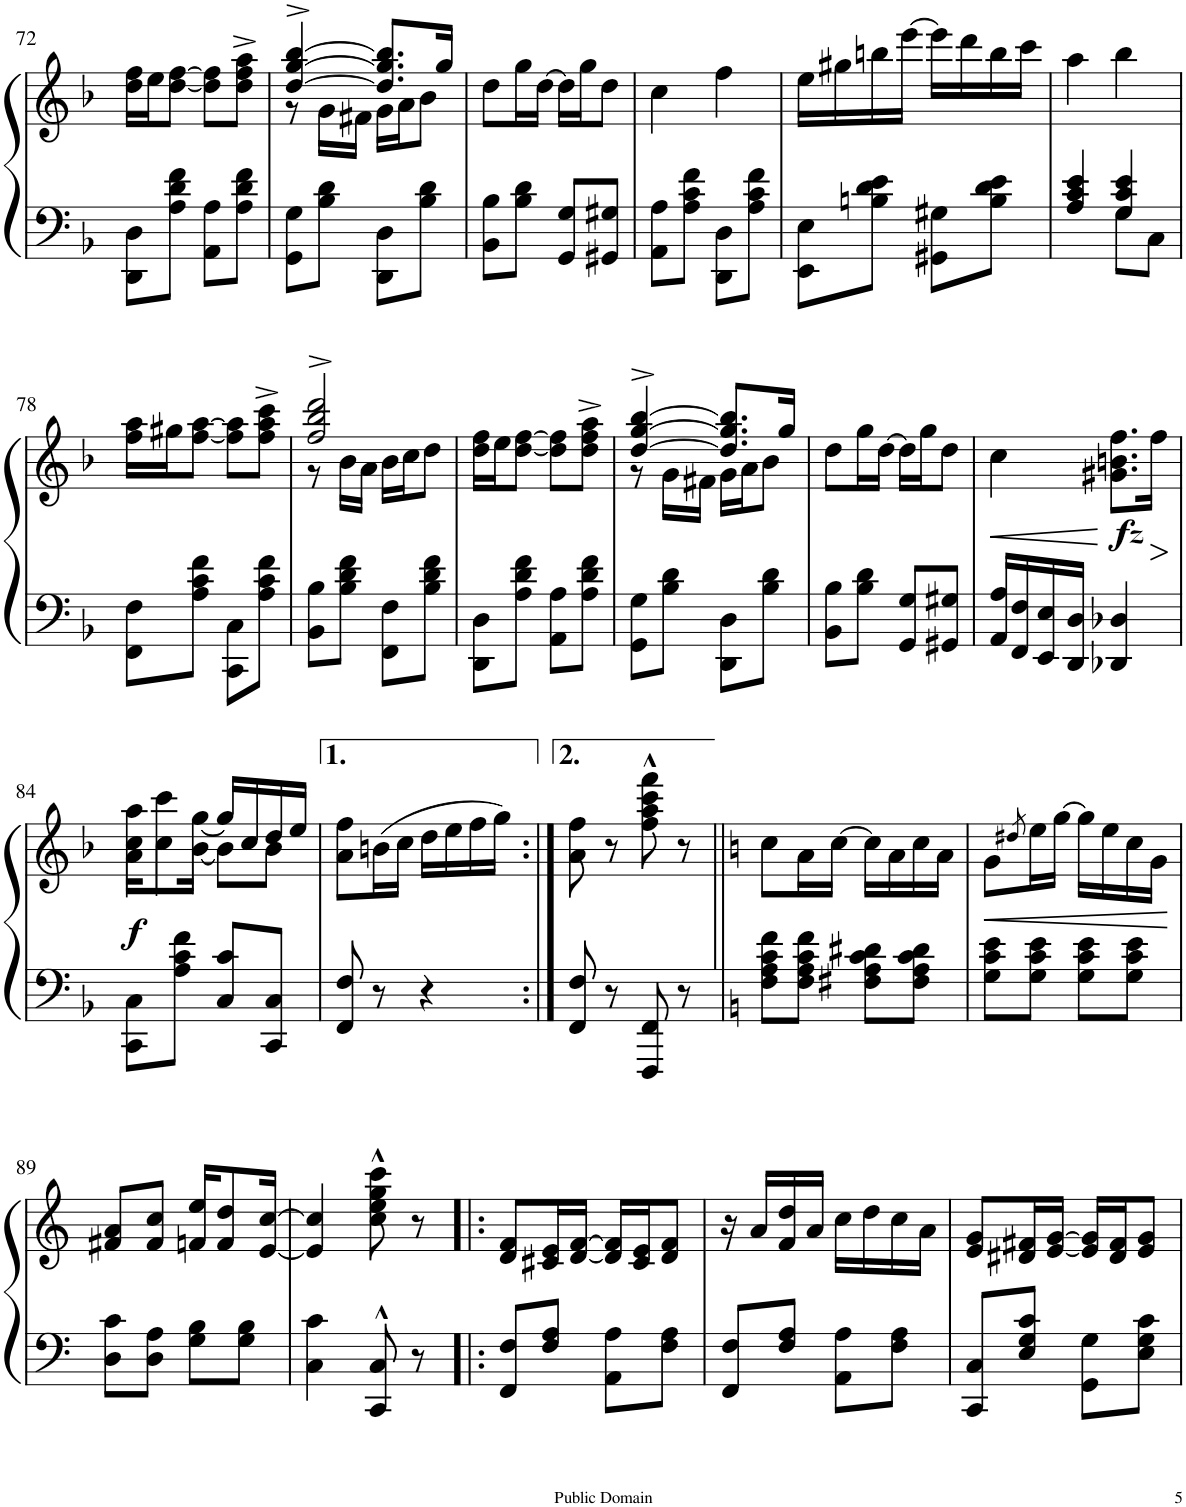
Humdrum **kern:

**kern	**kern	**dynam
*part1	*part1	*part1
*staff2	*staff1	*staff1/2
*I"Honky Tonk Piano	*	*
*I'Hnk. Pno.	*	*
!!LO:PB:g=z
*clefF4	*clefG2	*
*k[b-]	*k[b-]	*
*M2/4	*M2/4	*
=72	=72	=72
8DD\ 8D\L	16dd\ 16ff\LL	.
.	16ee\J	.
8A\ 8d\ 8f\J	[8dd\ [8ff\J	.
8AA\ 8A\L	8dd\] 8ff\]L	.
8A\ 8d\ 8f\J	8dd\^ 8ff\^ 8aa\^J	.
=73	=73	=73
*	*^	*
8GG\ 8G\L	[4dd/^ [4gg/^ [4bb-/^	8r	.
8B-\ 8d\J	.	16g\LL	.
.	.	16f#X\JJ	.
8DD\ 8D\L	8.dd/] 8.gg/] 8.bb-/]L	16g\LL	.
.	.	16a\J	.
8B-\ 8d\J	.	8b-\J	.
.	16gg/Jk	.	.
*	*v	*v	*
=74	=74	=74
8BB-\ 8B-\L	8dd\L	.
8B-\ 8d\J	16gg\L	.
.	[16dd\JJ	.
8GG/ 8G/L	16dd\LL]	.
.	16gg\J	.
8GG#X/ 8G#X/J	8dd\J	.
=75	=75	=75
8AA\ 8A\L	4cc\	.
8A\ 8c\ 8f\J	.	.
8DD\ 8D\L	4ff\	.
8A\ 8c\ 8f\J	.	.
=76	=76	=76
8EE\ 8E\L	16ee\LL	.
.	16gg#X\	.
8Bn\ 8d\ 8e\J	16bbn\	.
.	[16eee\JJ	.
8GG#X\ 8G#X\L	16eee\LL]	.
.	16ddd\	.
8B\ 8d\ 8e\J	16bb\	.
.	16ccc\JJ	.
=77	=77	=77
*^	*	*
4A/ 4c/ 4e/	4A 4c 4e	4aa\	.
4G/ 4c/ 4e/	8G\L	4bb-\	.
.	8C\J	.	.
*v	*v	*	*
!!LO:LB:g=z
=78	=78	=78
8FF\ 8F\L	16ff\ 16aa\LL	.
.	16gg#X\J	.
8A\ 8c\ 8f\J	[8ff\ [8aa\J	.
8CC\ 8C\L	8ff\] 8aa\]L	.
8A\ 8c\ 8f\J	8ff\^ 8aa\^ 8ccc\^J	.
=79	=79	=79
*	*^	*
8BB-\ 8B-\L	2ff/^ 2bb-/^ 2ddd/^	8r	.
8B-\ 8d\ 8f\J	.	16b-\LL	.
.	.	16a\JJ	.
8FF\ 8F\L	.	16b-\LL	.
.	.	16cc\J	.
8B-\ 8d\ 8f\J	.	8dd\J	.
*	*v	*v	*
=80	=80	=80
8DD\ 8D\L	16dd\ 16ff\LL	.
.	16ee\J	.
8A\ 8d\ 8f\J	[8dd\ [8ff\J	.
8AA\ 8A\L	8dd\] 8ff\]L	.
8A\ 8d\ 8f\J	8dd\^ 8ff\^ 8aa\^J	.
=81	=81	=81
*	*^	*
8GG\ 8G\L	[4dd/^ [4gg/^ [4bb-/^	8r	.
8B-\ 8d\J	.	16g\LL	.
.	.	16f#X\JJ	.
8DD\ 8D\L	8.dd/] 8.gg/] 8.bb-/]L	16g\LL	.
.	.	16a\J	.
8B-\ 8d\J	.	8b-\J	.
.	16gg/Jk	.	.
*	*v	*v	*
=82	=82	=82
8BB-\ 8B-\L	8dd\L	.
8B-\ 8d\J	16gg\L	.
.	[16dd\JJ	.
8GG/ 8G/L	16dd\LL]	.
.	16gg\J	.
8GG#X/ 8G#X/J	8dd\J	.
=83	=83	=83
!	!	!LO:HP:b
16AA/ 16A/LL	4cc\	<
16FF/ 16F/	.	.
16EE/ 16E/	.	.
16DD/ 16D/JJ	.	.
!	!	!LO:DY:n=1:b
4DD-X/ 4D-X/	8.g#X\ 8.bn\ 8.ff\L	[ fz
!	!	!LO:HP:b
.	16ff\Jk	>
.	.	]
!!LO:LB:g=z
=84	=84	=84
*	*^	*
!	!	!	!LO:DY:b
8CC\ 8C\L	16cc\ 16aa\KL	16a\KL	f
.	8ccc\	8cc\	.
8A\ 8c\ 8f\J	.	.	.
.	[16gg\Jk	[16b-\Jk	.
8C/ 8c/L	16gg/LL]	8b-\L]	.
.	16cc/	.	.
8CC/ 8C/J	16dd/	8b-\J	.
.	16ee/JJ	.	.
*	*v	*v	*
=85	=85	=85
8FF/ 8F/	8a\ 8ff\L	.
8r	(16bn\L	.
.	16cc\JJ	.
4r	16dd\LL	.
.	16ee\	.
.	16ff\	.
.	16gg\JJ)	.
=86:|!	=86:|!	=86:|!
8FF/ 8F/	8a\ 8ff\	.
8r	8r	.
8FFF/ 8FF/	8ff\^^ 8aa\^^ 8ccc\^^ 8fff\^^	.
8r	8r	.
=87||	=87||	=87||
*k[]	*k[]	*
8F\ 8A\ 8c\ 8f\L	8cc\L	.
8F\ 8A\ 8c\ 8f\J	16a\L	.
.	[16cc\JJ	.
8F#X\ 8A\ 8c\ 8d#X\L	16cc\LL]	.
.	16a\	.
8F#\ 8A\ 8c\ 8d#\J	16cc\	.
.	16a\JJ	.
=88	=88	=88
!	!	!LO:HP:b
8G\ 8c\ 8e\L	8g\L	<
.	8qdd#X/	.
8G\ 8c\ 8e\J	16ee\L	.
.	[16gg\JJ	.
8G\ 8c\ 8e\L	16gg\LL]	.
.	16ee\	.
8G\ 8c\ 8e\J	16cc\	.
.	16g\JJ	.
.	.	[
!!LO:LB:g=z
=89	=89	=89
8D\ 8c\L	8f#X/ 8a/L	.
8D\ 8A\J	8f#/ 8cc/J	.
8G\ 8B\L	16fn/ 16ee/KL	.
.	8f/ 8dd/	.
8G\ 8B\J	.	.
.	[16e/ [16cc/Jk	.
=90	=90	=90
4C\ 4c\	4e/] 4cc/]	.
8CC/^^ 8C/^^	8cc\^^ 8ee\^^ 8gg\^^ 8ccc\^^	.
8r	8r	.
=91!|:	=91!|:	=91!|:
8FF/ 8F/L	8d/ 8f/L	.
8F/ 8A/J	16c#X/ 16e/L	.
.	[16d/ [16f/JJ	.
8AA\ 8A\L	16d/] 16f/]LL	.
.	16c#/ 16e/J	.
8F\ 8A\J	8d/ 8f/J	.
=92	=92	=92
8FF/ 8F/L	16r	.
.	16a/LL	.
8F/ 8A/J	16f/ 16dd/	.
.	16a/JJ	.
8AA\ 8A\L	16cc\LL	.
.	16dd\	.
8F\ 8A\J	16cc\	.
.	16a\JJ	.
=93	=93	=93
8CC/ 8C/L	8e/ 8g/L	.
8E/ 8G/ 8c/J	16d#X/ 16f#X/L	.
.	[16e/ [16g/JJ	.
8GG\ 8G\L	16e/] 16g/]LL	.
.	16d#/ 16f#/J	.
8E\ 8G\ 8c\J	8e/ 8g/J	.
=	=	=
*-	*-	*-
